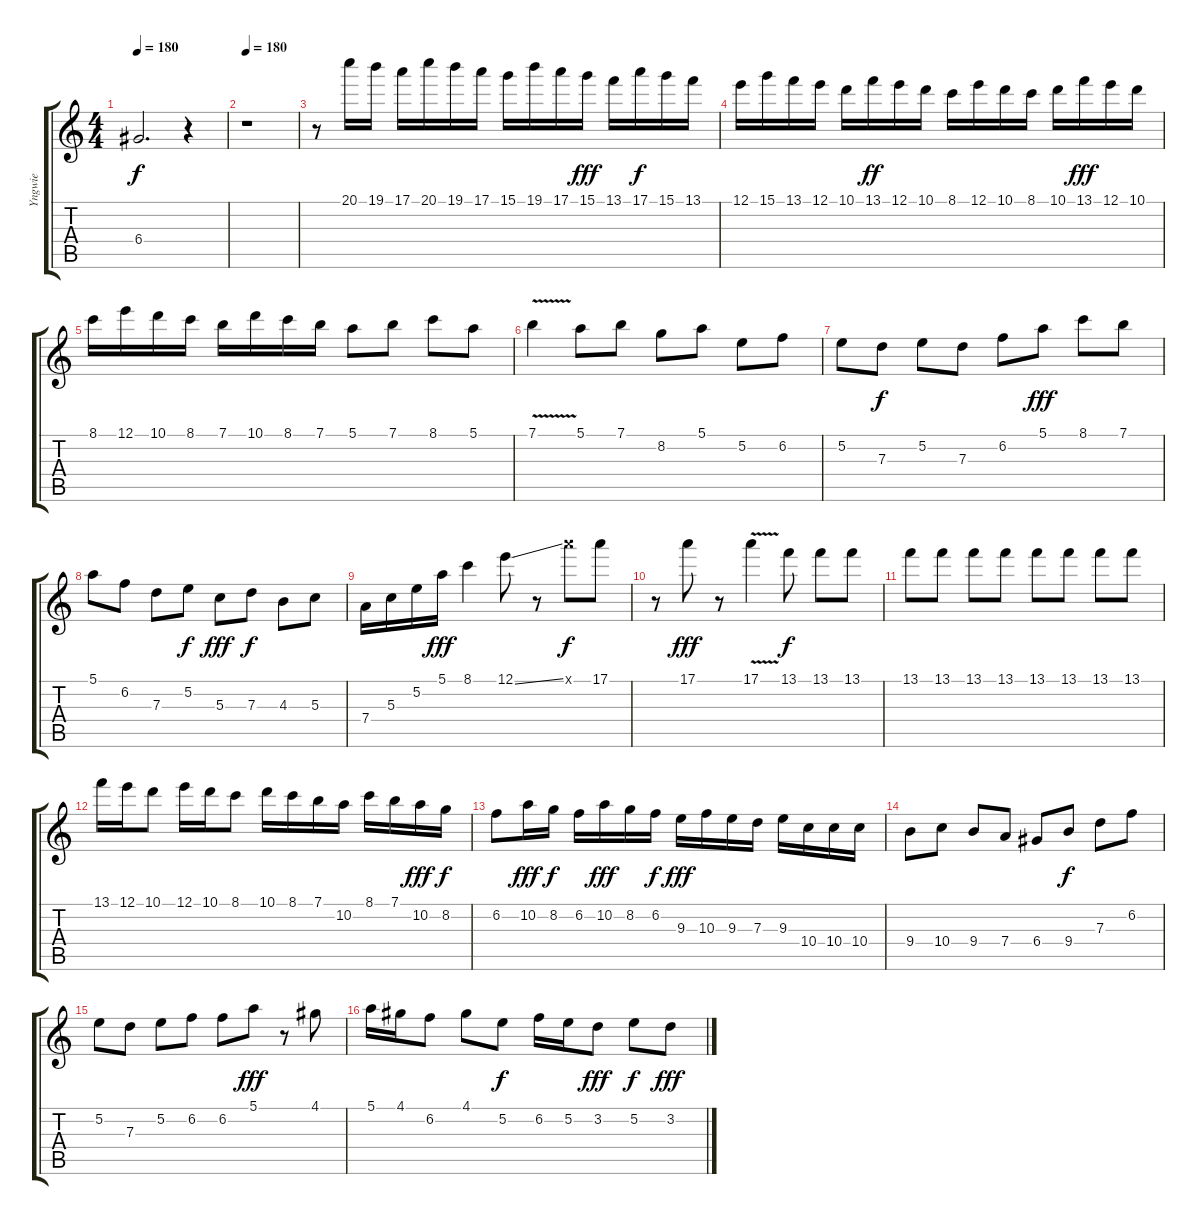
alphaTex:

\track ("Yngwie" "Yngwie") {instrument acousticguitarsteel}
\staff {score tabs}
\tuning (E4 B3 G3 D3 A2 E2) {hide}
\ts (4 4)
\tempo 180
\clef g2
\ks c
6.4{t}.2{d dy f} r.4 |
\tempo 180
r.1 |
r.8 20.1.16 19.1.16 17.1.16 20.1.16 19.1.16 17.1.16 15.1.16 19.1.16 17.1.16 15.1.16{dy fff} 13.1.16 17.1.16{dy f} 15.1.16 13.1.16 |
12.1.16 15.1.16 13.1.16 12.1.16 10.1.16 13.1.16{dy ff} 12.1.16 10.1.16 8.1.16 12.1.16 10.1.16 8.1.16 10.1.16 13.1.16{dy fff} 12.1.16 10.1.16 |
8.1.16 12.1.16 10.1.16 8.1.16 7.1.16 10.1.16 8.1.16 7.1.16 5.1.8 7.1.8 8.1.8 5.1.8 |
7.1{v}.4 5.1.8 7.1.8 8.2.8 5.1.8 5.2.8 6.2.8 |
5.2.8 7.3.8{dy f} 5.2.8 7.3.8 6.2.8 5.1.8{dy fff} 8.1.8 7.1.8 |
5.1.8 6.2.8 7.3.8 5.2.8{dy f} 5.3.8{dy fff} 7.3.8{dy f} 4.3.8 5.3.8 |
7.4.16 5.3.16 5.2.16 5.1.16{dy fff} 8.1.4 12.1{ss}.8 r.8 17.1{x}.8{dy f} 17.1.8 |
r.8 17.1.8{dy fff} r.8 17.1{v}.4 13.1.8{dy f} 13.1.8 13.1.8 |
13.1.8 13.1.8 13.1.8 13.1.8 13.1.8 13.1.8 13.1.8 13.1.8 |
13.1.16 12.1.16 10.1.8 12.1.16 10.1.16 8.1.8 10.1.16 8.1.16 7.1.16 10.2.16 8.1.16 7.1.16 10.2.16{dy fff} 8.2.16{dy f} |
6.2.8 10.2.16{dy fff} 8.2.16{dy f} 6.2.16 10.2.16{dy fff} 8.2.16 6.2.16{dy f} 9.3.16{dy fff} 10.3.16 9.3.16 7.3.16 9.3.16 10.4.16 10.4.16 10.4.16 |
9.4.8 10.4.8 9.4.8 7.4.8 6.4.8 9.4.8{dy f} 7.3.8 6.2.8 |
5.2.8 7.3.8 5.2.8 6.2.8 6.2.8 5.1.8{dy fff} r.8 4.1.8 |
5.1.16 4.1.16 6.2.8 4.1.8 5.2.8{dy f} 6.2.16 5.2.16 3.2.8{dy fff} 5.2.8{dy f} 3.2.8{dy fff}
